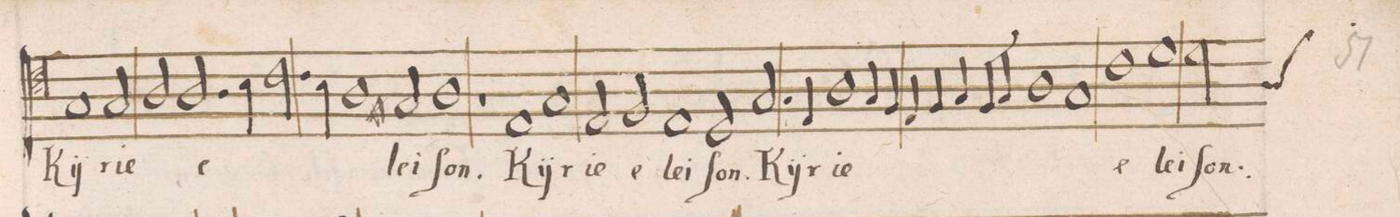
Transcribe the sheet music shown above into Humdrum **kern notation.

**kern	**text
*I"ALTVS	*
*clefC4	*
*k[]	*
*met(C|)	*
*M2/1	*
1G/	Kÿ-
=73-	=73-
2G/	-ri-
2A/	-e
2.A/	e-
=74-	=74-
4B\	.
2.c\	.
4B\	.
1A\	.
=75-	=75-
2G#X/	-lei-
1A	-ſon.
=76	=76
1r	.
1E	Kÿ-
=77-	=77-
1G	-ri-
2E/	-e
2F/	e-
=78-	=78-
1E	-lei-
2D/	-ſon
2.G/	Kÿ-
=79	=79
4E/	-ri-
1A	-e
4G/	.
4F/	.
=80	=80
4E/	.
4F/	.
4G/	.
8F/L	.
8G/J	.
1A	.
=81-	=81-
1G	.
1c	e-
=82-	=82-
1d	-lei-
2d\	-ſon.
*lig	*
*col	*
*custos:A	*
*-	*-
